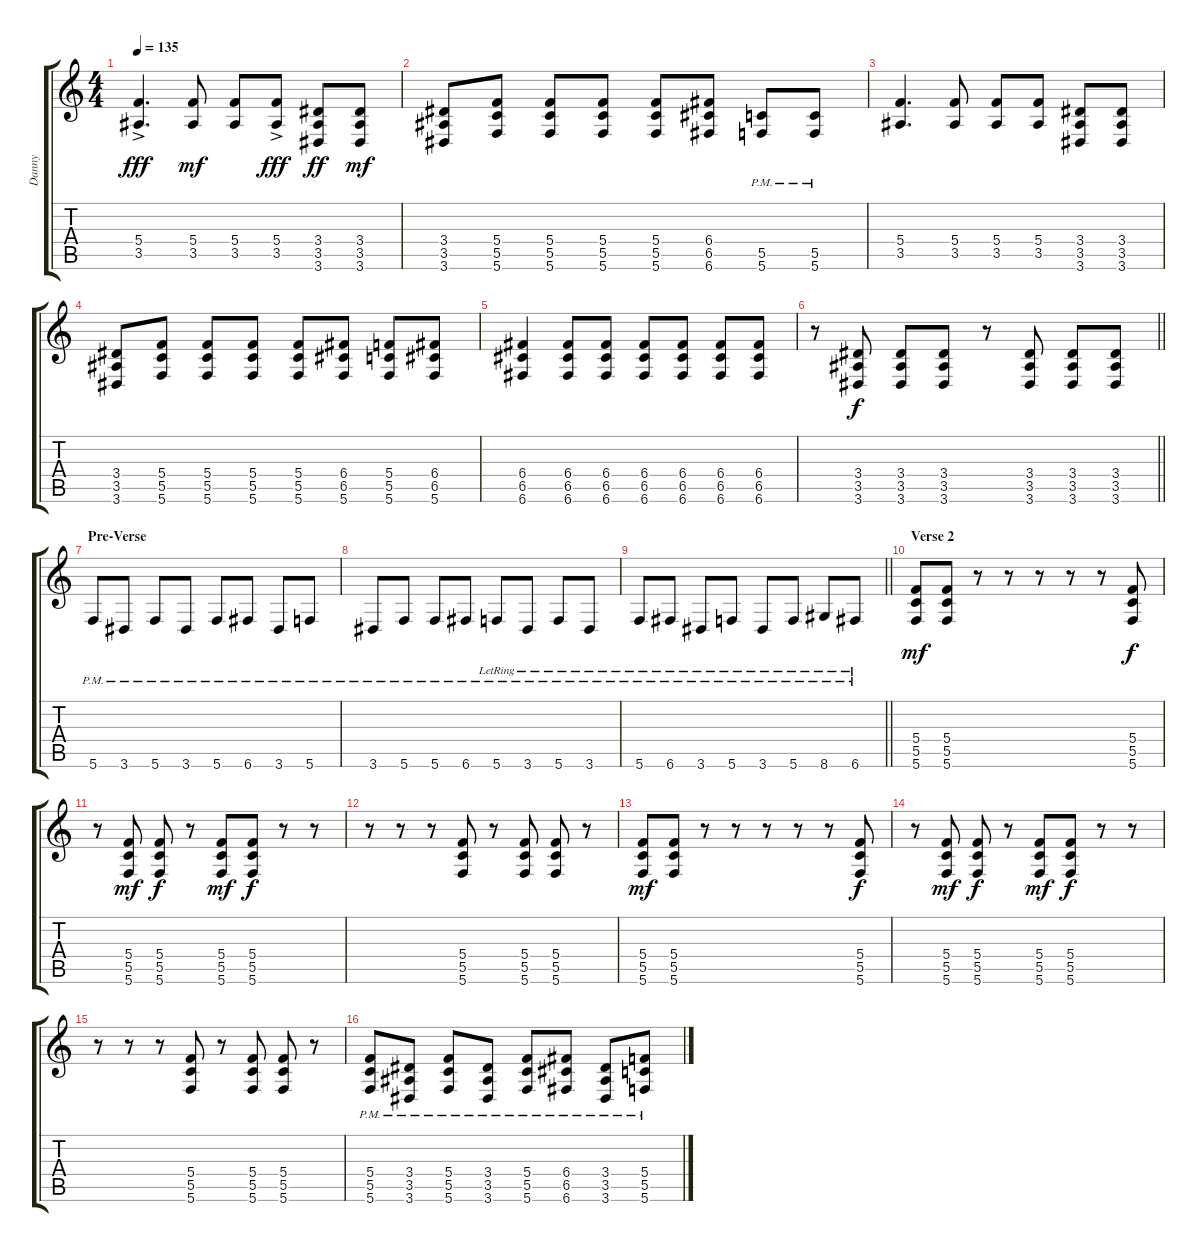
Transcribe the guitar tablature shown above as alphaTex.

\track ("Danny" "Danny") {instrument distortionguitar}
\staff {score tabs}
\tuning (D4 A3 F3 C3 G2 C2) {hide}
\ts (4 4)
\tempo 135
\clef g2
\ks c
(5.4{ac} 3.5{ac}).4{d dy fff} (5.4 3.5).8{dy mf} (5.4 3.5).8 (5.4{ac} 3.5{ac}).8{dy fff} (3.4 3.5 3.6).8{dy ff} (3.4 3.5 3.6).8{dy mf} |
(3.4 3.5 3.6).8 (5.4 5.5 5.6).8 (5.4 5.5 5.6).8 (5.4 5.5 5.6).8 (5.4 5.5 5.6).8 (6.4 6.5 6.6).8 (5.5{pm} 5.6{pm}).8 (5.5{pm} 5.6{pm}).8 |
(5.4 3.5).4{d} (5.4 3.5).8 (5.4 3.5).8 (5.4 3.5).8 (3.4 3.5 3.6).8 (3.4 3.5 3.6).8 |
(3.4 3.5 3.6).8 (5.4 5.5 5.6).8 (5.4 5.5 5.6).8 (5.4 5.5 5.6).8 (5.4 5.5 5.6).8 (6.4 6.5 5.6).8 (5.4 5.5 5.6).8 (6.4 6.5 5.6).8 |
(6.4 6.5 6.6).4 (6.4 6.5 6.6).8 (6.4 6.5 6.6).8 (6.4 6.5 6.6).8 (6.4 6.5 6.6).8 (6.4 6.5 6.6).8 (6.4 6.5 6.6).8 |
\barLineRight lightlight
r.8 (3.4 3.5 3.6).8{dy f} (3.4 3.5 3.6).8 (3.4 3.5 3.6).8 r.8 (3.4 3.5 3.6).8 (3.4 3.5 3.6).8 (3.4 3.5 3.6).8 |
\section ("" "Pre-Verse")
5.6{pm}.8 3.6{pm}.8 5.6{pm}.8 3.6{pm}.8 5.6{pm}.8 6.6{pm}.8 3.6{pm}.8 5.6{pm}.8 |
3.6{pm}.8 5.6{pm}.8 5.6{pm}.8 6.6{pm}.8 5.6{pm lr}.8 3.6{pm lr}.8 5.6{pm lr}.8 3.6{pm lr}.8 |
\barLineRight lightlight
5.6{pm lr}.8 6.6{pm lr}.8 3.6{pm lr}.8 5.6{pm lr}.8 3.6{pm lr}.8 5.6{pm lr}.8 8.6{pm lr}.8 6.6{pm lr}.8 |
\section ("" "Verse 2")
(5.4 5.5 5.6).8{dy mf} (5.4 5.5 5.6).8 r.8 r.8 r.8 r.8 r.8 (5.4 5.5 5.6).8{dy f} |
r.8 (5.4 5.5 5.6).8{dy mf} (5.4 5.5 5.6).8{dy f} r.8 (5.4 5.5 5.6).8{dy mf} (5.4 5.5 5.6).8{dy f} r.8 r.8 |
r.8 r.8 r.8 (5.4 5.5 5.6).8 r.8 (5.4 5.5 5.6).8 (5.4 5.5 5.6).8 r.8 |
(5.4 5.5 5.6).8{dy mf} (5.4 5.5 5.6).8 r.8 r.8 r.8 r.8 r.8 (5.4 5.5 5.6).8{dy f} |
r.8 (5.4 5.5 5.6).8{dy mf} (5.4 5.5 5.6).8{dy f} r.8 (5.4 5.5 5.6).8{dy mf} (5.4 5.5 5.6).8{dy f} r.8 r.8 |
r.8 r.8 r.8 (5.4 5.5 5.6).8 r.8 (5.4 5.5 5.6).8 (5.4 5.5 5.6).8 r.8 |
(5.4{pm} 5.5{pm} 5.6{pm}).8 (3.4{pm} 3.5{pm} 3.6{pm}).8 (5.4{pm} 5.5{pm} 5.6{pm}).8 (3.4{pm} 3.5{pm} 3.6{pm}).8 (5.4{pm} 5.5{pm} 5.6{pm}).8 (6.4{pm} 6.5{pm} 6.6{pm}).8 (3.4{pm} 3.5{pm} 3.6{pm}).8 (5.4{pm} 5.5{pm} 5.6{pm}).8
